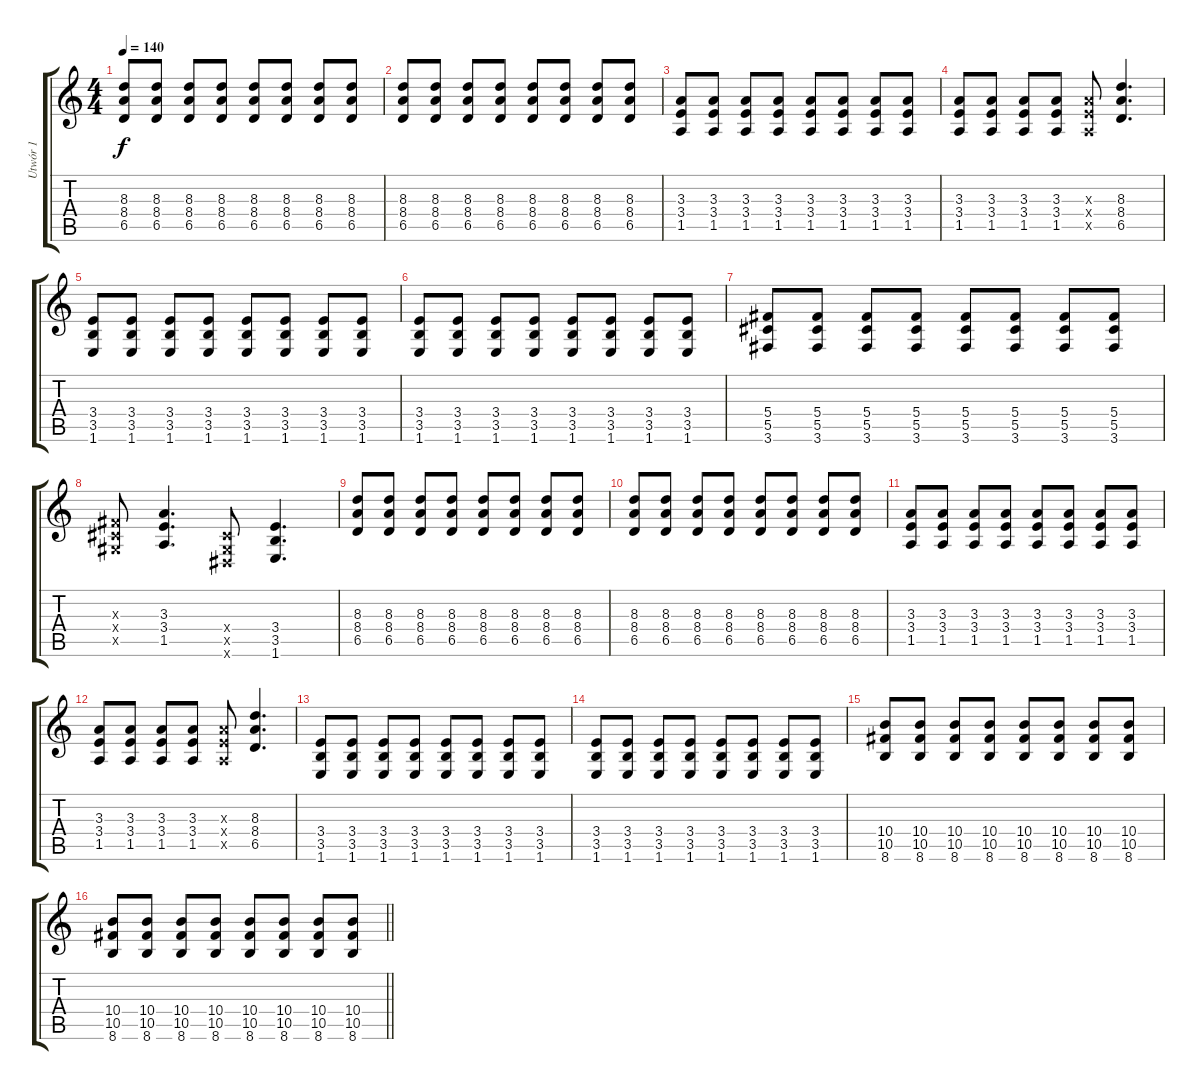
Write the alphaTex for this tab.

\track ("Utwór 1" "Utwór 1") {instrument overdrivenguitar}
\staff {score tabs}
\tuning (Eb4 Bb3 Gb3 Db3 Ab2 Eb2) {hide}
\ts (4 4)
\tempo 140
\clef g2
\ks c
(8.3 8.4 6.5).8{dy f instrument overdrivenguitar} (8.3 8.4 6.5).8 (8.3 8.4 6.5).8 (8.3 8.4 6.5).8 (8.3 8.4 6.5).8 (8.3 8.4 6.5).8 (8.3 8.4 6.5).8 (8.3 8.4 6.5).8 |
(8.3 8.4 6.5).8 (8.3 8.4 6.5).8 (8.3 8.4 6.5).8 (8.3 8.4 6.5).8 (8.3 8.4 6.5).8 (8.3 8.4 6.5).8 (8.3 8.4 6.5).8 (8.3 8.4 6.5).8 |
(3.3 3.4 1.5).8 (3.3 3.4 1.5).8 (3.3 3.4 1.5).8 (3.3 3.4 1.5).8 (3.3 3.4 1.5).8 (3.3 3.4 1.5).8 (3.3 3.4 1.5).8 (3.3 3.4 1.5).8 |
(3.3 3.4 1.5).8 (3.3 3.4 1.5).8 (3.3 3.4 1.5).8 (3.3 3.4 1.5).8 (3.3{x} 3.4{x} 1.5{x}).8 (8.3 8.4 6.5).4{d} |
(3.4 3.5 1.6).8 (3.4 3.5 1.6).8 (3.4 3.5 1.6).8 (3.4 3.5 1.6).8 (3.4 3.5 1.6).8 (3.4 3.5 1.6).8 (3.4 3.5 1.6).8 (3.4 3.5 1.6).8 |
(3.4 3.5 1.6).8 (3.4 3.5 1.6).8 (3.4 3.5 1.6).8 (3.4 3.5 1.6).8 (3.4 3.5 1.6).8 (3.4 3.5 1.6).8 (3.4 3.5 1.6).8 (3.4 3.5 1.6).8 |
(5.4 5.5 3.6).8 (5.4 5.5 3.6).8 (5.4 5.5 3.6).8 (5.4 5.5 3.6).8 (5.4 5.5 3.6).8 (5.4 5.5 3.6).8 (5.4 5.5 3.6).8 (5.4 5.5 3.6).8 |
(0.3{x} 0.4{x} 0.5{x}).8 (3.3 3.4 1.5).4{d} (0.4{x} 0.5{x} 0.6{x}).8 (3.4 3.5 1.6).4{d} |
(8.3 8.4 6.5).8{instrument overdrivenguitar} (8.3 8.4 6.5).8 (8.3 8.4 6.5).8 (8.3 8.4 6.5).8 (8.3 8.4 6.5).8 (8.3 8.4 6.5).8 (8.3 8.4 6.5).8 (8.3 8.4 6.5).8 |
(8.3 8.4 6.5).8 (8.3 8.4 6.5).8 (8.3 8.4 6.5).8 (8.3 8.4 6.5).8 (8.3 8.4 6.5).8 (8.3 8.4 6.5).8 (8.3 8.4 6.5).8 (8.3 8.4 6.5).8 |
(3.3 3.4 1.5).8 (3.3 3.4 1.5).8 (3.3 3.4 1.5).8 (3.3 3.4 1.5).8 (3.3 3.4 1.5).8 (3.3 3.4 1.5).8 (3.3 3.4 1.5).8 (3.3 3.4 1.5).8 |
(3.3 3.4 1.5).8 (3.3 3.4 1.5).8 (3.3 3.4 1.5).8 (3.3 3.4 1.5).8 (3.3{x} 3.4{x} 1.5{x}).8 (8.3 8.4 6.5).4{d} |
(3.4 3.5 1.6).8 (3.4 3.5 1.6).8 (3.4 3.5 1.6).8 (3.4 3.5 1.6).8 (3.4 3.5 1.6).8 (3.4 3.5 1.6).8 (3.4 3.5 1.6).8 (3.4 3.5 1.6).8 |
(3.4 3.5 1.6).8 (3.4 3.5 1.6).8 (3.4 3.5 1.6).8 (3.4 3.5 1.6).8 (3.4 3.5 1.6).8 (3.4 3.5 1.6).8 (3.4 3.5 1.6).8 (3.4 3.5 1.6).8 |
(10.4 10.5 8.6).8 (10.4 10.5 8.6).8 (10.4 10.5 8.6).8 (10.4 10.5 8.6).8 (10.4 10.5 8.6).8 (10.4 10.5 8.6).8 (10.4 10.5 8.6).8 (10.4 10.5 8.6).8 |
\barLineRight lightlight
(10.4 10.5 8.6).8 (10.4 10.5 8.6).8 (10.4 10.5 8.6).8 (10.4 10.5 8.6).8 (10.4 10.5 8.6).8 (10.4 10.5 8.6).8 (10.4 10.5 8.6).8 (10.4 10.5 8.6).8
